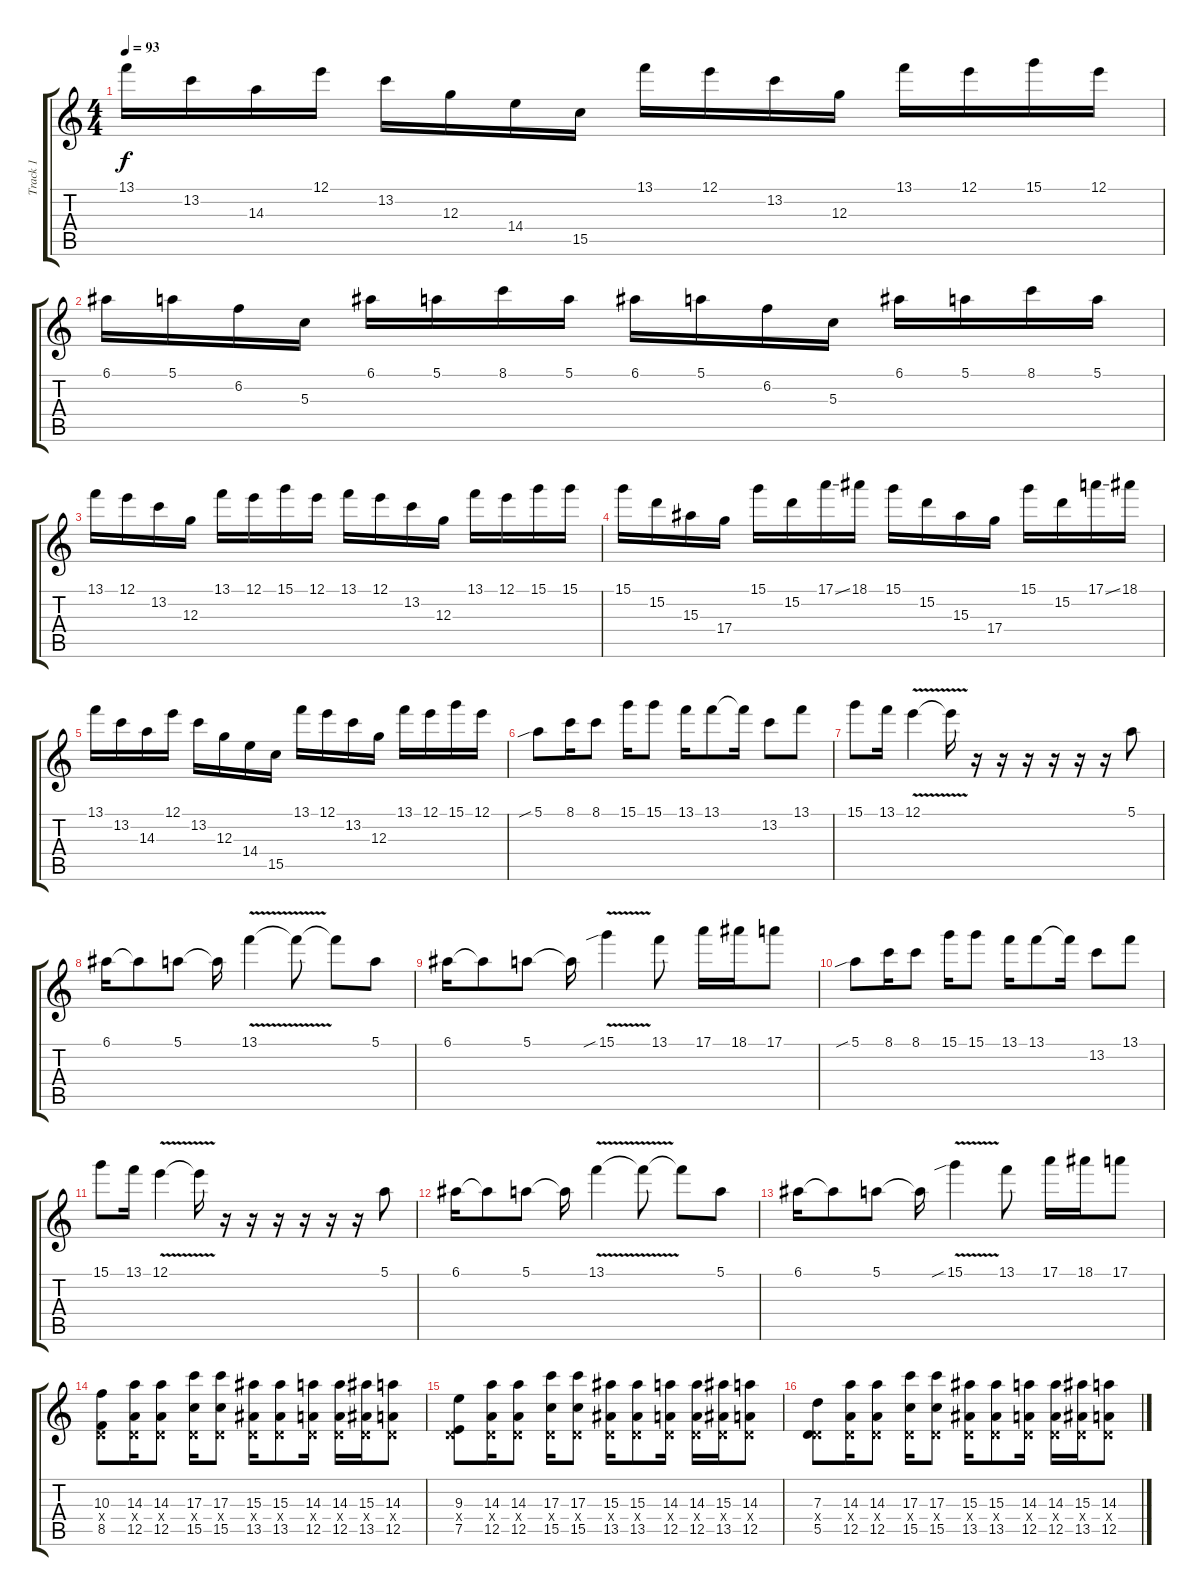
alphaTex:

\track ("Track 1" "Track 1") {instrument distortionguitar}
\staff {score tabs}
\tuning (E4 B3 G3 D3 A2 D2) {hide}
\ts (4 4)
\tempo 93
\clef g2
\ks c
13.1.16{dy f} 13.2.16 14.3.16 12.1.16 13.2.16 12.3.16 14.4.16 15.5.16 13.1.16 12.1.16 13.2.16 12.3.16 13.1.16 12.1.16 15.1.16 12.1.16 |
6.1.16 5.1.16 6.2.16 5.3.16 6.1.16 5.1.16 8.1.16 5.1.16 6.1.16 5.1.16 6.2.16 5.3.16 6.1.16 5.1.16 8.1.16 5.1.16 |
13.1.16 12.1.16 13.2.16 12.3.16 13.1.16 12.1.16 15.1.16 12.1.16 13.1.16 12.1.16 13.2.16 12.3.16 13.1.16 12.1.16 15.1.16 15.1.16 |
15.1.16 15.2.16 15.3.16 17.4.16 15.1.16 15.2.16 17.1{ss}.16 18.1.16 15.1.16 15.2.16 15.3.16 17.4.16 15.1.16 15.2.16 17.1{ss}.16 18.1.16 |
13.1.16 13.2.16 14.3.16 12.1.16 13.2.16 12.3.16 14.4.16 15.5.16 13.1.16 12.1.16 13.2.16 12.3.16 13.1.16 12.1.16 15.1.16 12.1.16 |
5.1{sib}.8 8.1.16 8.1.8 15.1.16 15.1.8 13.1.16 13.1.8 13.1{t}.16 13.2.8 13.1.8 |
15.1.8 13.1.16 12.1{v}.4 12.1{t}.16 r.16 r.16 r.16 r.16 r.16 r.16 5.1.8 |
6.1.16 6.1{t}.8 5.1.8 5.1{t}.16 13.1{v}.4 13.1{t}.8 13.1{t}.8 5.1.8 |
6.1.16 6.1{t}.8 5.1.8 5.1{t}.16 15.1{v sib}.4 13.1.8 17.1.16 18.1.16 17.1.8 |
5.1{sib}.8 8.1.16 8.1.8 15.1.16 15.1.8 13.1.16 13.1.8 13.1{t}.16 13.2.8 13.1.8 |
15.1.8 13.1.16 12.1{v}.4 12.1{t}.16 r.16 r.16 r.16 r.16 r.16 r.16 5.1.8 |
6.1.16 6.1{t}.8 5.1.8 5.1{t}.16 13.1{v}.4 13.1{t}.8 13.1{t}.8 5.1.8 |
6.1.16 6.1{t}.8 5.1.8 5.1{t}.16 15.1{v sib}.4 13.1.8 17.1.16 18.1.16 17.1.8 |
(10.3 0.4{x} 8.5).8 (14.3 0.4{x} 12.5).16 (14.3 0.4{x} 12.5).8 (17.3 0.4{x} 15.5).16 (17.3 0.4{x} 15.5).8 (15.3 0.4{x} 13.5).16 (15.3 0.4{x} 13.5).8 (14.3 0.4{x} 12.5).16 (14.3 0.4{x} 12.5).16 (15.3 0.4{x} 13.5).16 (14.3 0.4{x} 12.5).8 |
(9.3 0.4{x} 7.5).8 (14.3 0.4{x} 12.5).16 (14.3 0.4{x} 12.5).8 (17.3 0.4{x} 15.5).16 (17.3 0.4{x} 15.5).8 (15.3 0.4{x} 13.5).16 (15.3 0.4{x} 13.5).8 (14.3 0.4{x} 12.5).16 (14.3 0.4{x} 12.5).16 (15.3 0.4{x} 13.5).16 (14.3 0.4{x} 12.5).8 |
(7.3 0.4{x} 5.5).8 (14.3 0.4{x} 12.5).16 (14.3 0.4{x} 12.5).8 (17.3 0.4{x} 15.5).16 (17.3 0.4{x} 15.5).8 (15.3 0.4{x} 13.5).16 (15.3 0.4{x} 13.5).8 (14.3 0.4{x} 12.5).16 (14.3 0.4{x} 12.5).16 (15.3 0.4{x} 13.5).16 (14.3 0.4{x} 12.5).8
